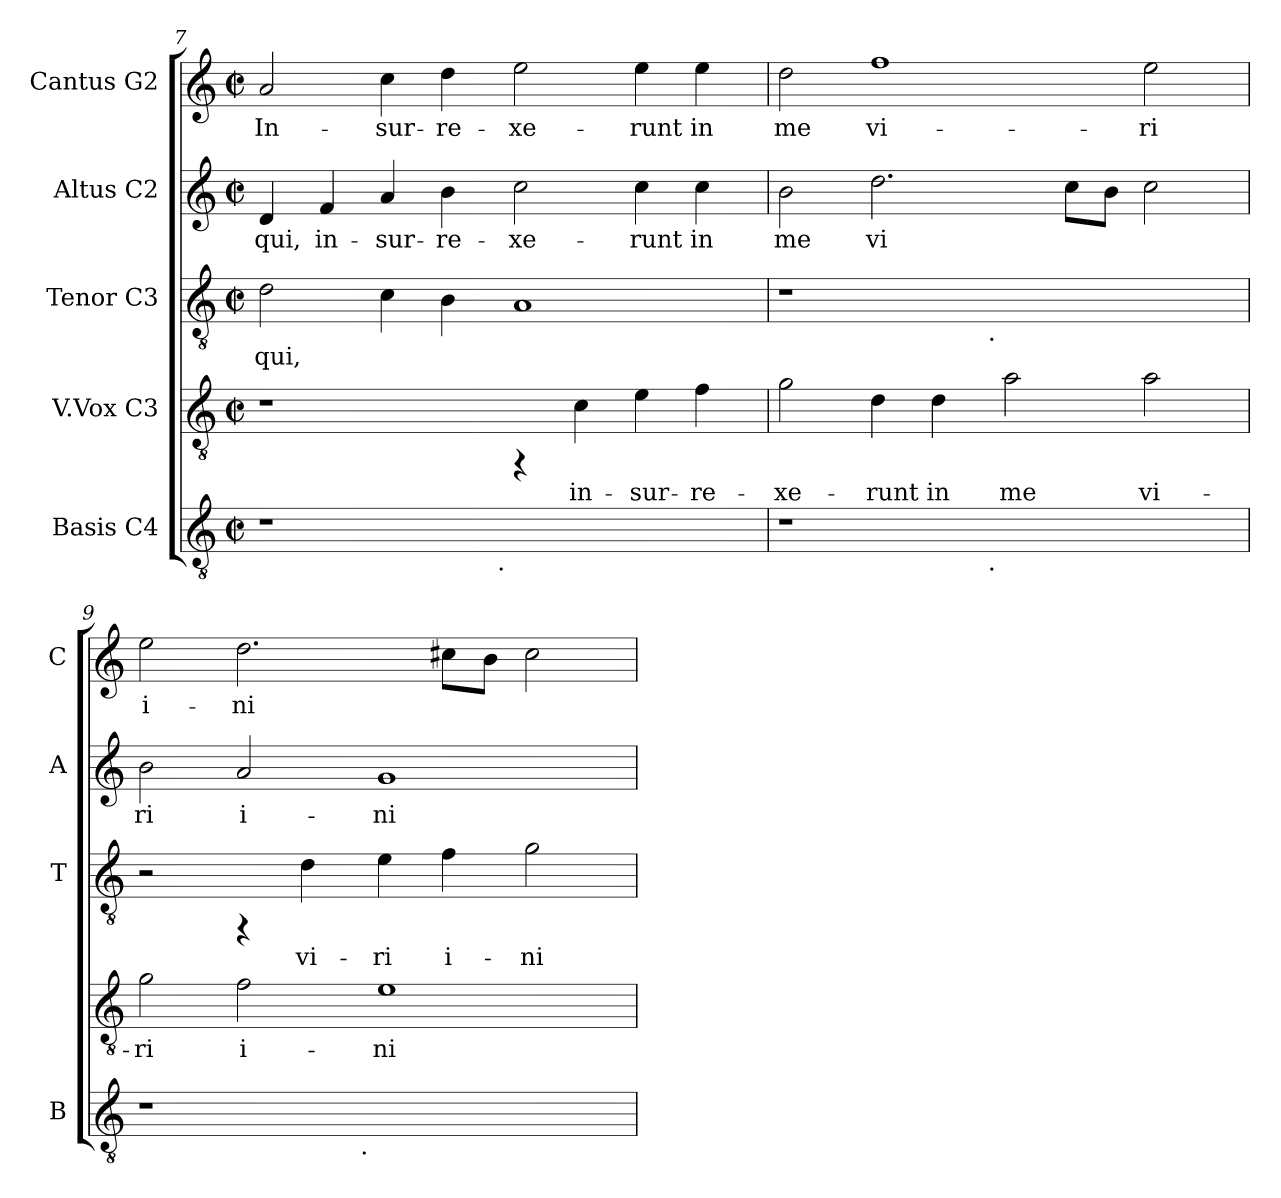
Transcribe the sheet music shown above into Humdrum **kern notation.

**kern	**kern	**text	**kern	**text	**kern	**text	**kern	**text
*part5	*part4	*part4	*part3	*part3	*part2	*part2	*part1	*part1
*staff5	*staff4	*staff4	*staff3	*staff3	*staff2	*staff2	*staff1	*staff1
*I"Basis  C4	*I"V.Vox  C3	*	*I"Tenor  C3	*	*I"Altus  C2	*	*I"Cantus  G2	*
*I'B	*	*	*I'T	*	*I'A	*	*I'C	*
*clefGv2	*clefGv2	*	*clefGv2	*	*clefG2	*	*clefG2	*
*k[]	*k[]	*	*k[]	*	*k[]	*	*k[]	*
*C:	*C:	*	*C:	*	*C:	*	*C:	*
*M2/2	*M2/2	*	*M2/2	*	*M2/2	*	*M2/2	*
*met(c|)	*met(c|)	*	*met(c|)	*	*met(c|)	*	*met(c|)	*
=7	=7	=7	=7	=7	=7	=7	=7	=7
!	!	!	!	!LO:LY:b	!	!LO:LY:b:cj	!	!LO:LY:b:cj
*^	*	*	*	*	*	*	*	*
1r	2ryy	1r	.	2d\	-qui,	4d/	-qui,	2a/	In-
!	!	!	!	!	!	!	!LO:LY:b:cj	!	!
.	.	.	.	.	.	4f/	in-	.	.
!	!	!	!	!	!LO:LY:b	!	!LO:LY:b:cj	!	!LO:LY:b:cj
.	4...ryy	.	.	4c\	.	4a/	-sur-	4cc\	-sur-
!	!	!	!	!	!LO:LY:b	!	!LO:LY:b:cj	!	!LO:LY:b:cj
.	.	.	.	4B\	.	4b\	-re-	4dd\	-re-
!	!LO:TX:b:t=.	!	!	!	!	!	!	!	!
.	1ryy	.	.	.	.	.	.	.	.
!	!	!	!	!	!LO:LY:b	!	!LO:LY:b:cj	!	!LO:LY:b:cj
1ryy	.	4rFF	.	1A	.	2cc\	-xe-	2ee\	-xe-
!	!	!	!LO:LY:b	!	!	!	!	!	!
.	.	4c\	in-	.	.	.	.	.	.
!	!	!	!LO:LY:b	!	!	!	!LO:LY:b:cj	!	!LO:LY:b:cj
.	.	4e\	-sur-	.	.	4cc\	-runt	4ee\	-runt
!	!	!	!LO:LY:b	!	!	!	!LO:LY:b:cj	!	!LO:LY:b:cj
.	.	4f\	-re-	.	.	4cc\	in	4ee\	in
.	32ryy	.	.	.	.	.	.	.	.
=8	=8	=8	=8	=8	=8	=8	=8	=8	=8
!	!	!	!LO:LY:b	!	!	!	!LO:LY:b:cj	!	!LO:LY:b:cj
*	*	*	*	*^	*	*	*	*	*
1r	2ryy	2g\	-xe-	1r	2ryy	.	2b\	me	2dd\	me
!	!	!	!LO:LY:b	!	!	!	!	!LO:LY:b:cj	!	!LO:LY:b:cj
.	4...ryy	4d\	-runt	.	4...ryy	.	2.dd\	vi-	1ff	vi-
!	!	!	!LO:LY:b	!	!	!	!	!	!	!
.	.	4d\	in	.	.	.	.	.	.	.
!	!	!	!	!	!LO:TX:b:t=.	!	!	!	!	!
!	!LO:TX:b:t=.	!	!	!	!	!	!	!	!	!
.	1ryy	.	.	.	1ryy	.	.	.	.	.
!	!	!	!LO:LY:b	!	!	!	!	!	!	!
1ryy	.	2a\	me	1ryy	.	.	.	.	.	.
!	!	!	!	!	!	!	!	!LO:LY:b:cj	!	!
.	.	.	.	.	.	.	8cc\L	--	.	.
!	!	!	!	!	!	!	!	!LO:LY:b:cj	!	!
.	.	.	.	.	.	.	8b\J	--	.	.
!	!	!	!LO:LY:b	!	!	!	!	!LO:LY:b:cj	!	!LO:LY:b:cj
.	.	2a\	vi-	.	.	.	2cc\	--	2ee\	-ri
.	32ryy	.	.	.	32ryy	.	.	.	.	.
=9	=9	=9	=9	=9	=9	=9	=9	=9	=9	=9
!	!	!	!LO:LY:b	!	!	!	!	!LO:LY:b:cj	!	!LO:LY:b:cj
*	*	*	*	*v	*v	*	*	*	*	*
1r	2ryy	2g\	-ri	2r	.	2b\	-ri	2ee\	i-
!	!	!	!LO:LY:b	!	!	!	!LO:LY:b:cj	!	!LO:LY:b:cj
.	4...ryy	2f\	i-	4rFF	.	2a/	i-	2.dd\	-ni-
!	!	!	!	!	!LO:LY:b	!	!	!	!
.	.	.	.	4d\	vi-	.	.	.	.
!	!LO:TX:b:t=.	!	!	!	!	!	!	!	!
.	1ryy	.	.	.	.	.	.	.	.
!	!	!	!LO:LY:b	!	!LO:LY:b	!	!LO:LY:b:cj	!	!
1ryy	.	1e	-ni-	4e\	-ri	1g	-ni-	.	.
!	!	!	!	!	!LO:LY:b	!	!	!	!LO:LY:b:cj
.	.	.	.	4f\	i-	.	.	8cc#X\L	--
!	!	!	!	!	!	!	!	!	!LO:LY:b:cj
.	.	.	.	.	.	.	.	8b\J	--
!	!	!	!	!	!LO:LY:b	!	!	!	!LO:LY:b:cj
.	.	.	.	2g\	-ni-	.	.	2cc#\	--
.	32ryy	.	.	.	.	.	.	.	.
*v	*v	*	*	*	*	*	*	*	*
=	=	=	=	=	=	=	=	=
*-	*-	*-	*-	*-	*-	*-	*-	*-
